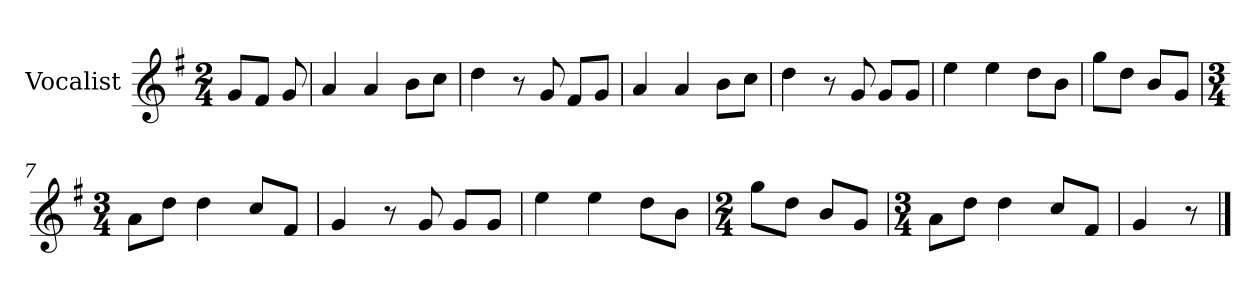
**kern
*part1
*staff1
*I"Vocalist
*k[f#]
*G:
*M2/4
=
8gL
8f#J
8g
=1
4a
4a
8bL
8ccJ
=2
4dd
8r
8g
8f#L
8gJ
=3
4a
4a
8bL
8ccJ
=4
4dd
8r
8g
8gL
8gJ
=5
4ee
4ee
8ddL
8bJ
=6
8ggL
8ddJ
8bL
8gJ
=7
*M3/4
8aL
8ddJ
4dd
8ccL
8f#J
=8
4g
8r
8g
8gL
8gJ
=9
4ee
4ee
8ddL
8bJ
=10
*M2/4
8ggL
8ddJ
8bL
8gJ
=11
*M3/4
8aL
8ddJ
4dd
8ccL
8f#J
=12
4g
8r
==
*-
